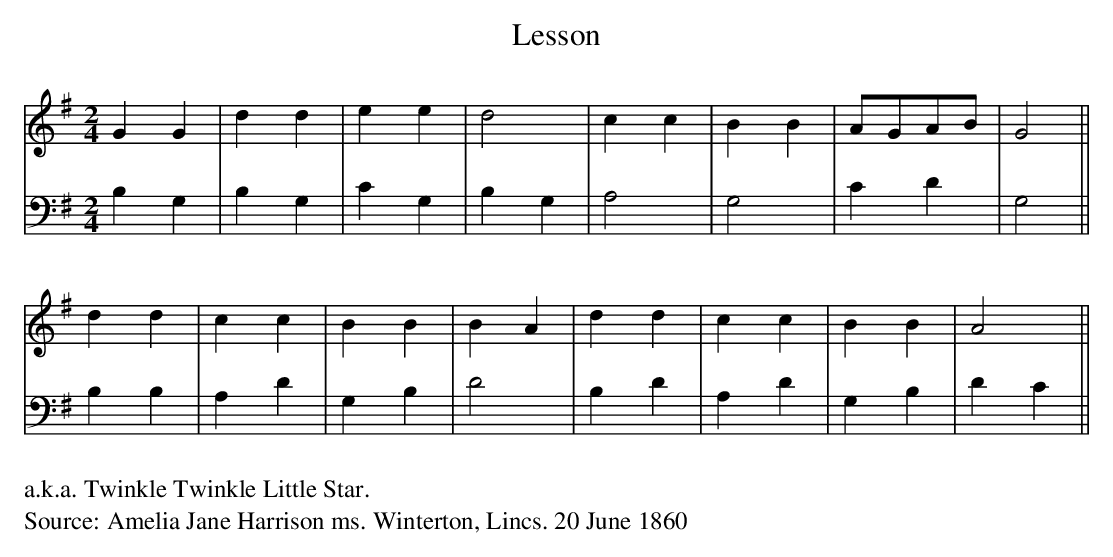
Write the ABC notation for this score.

X:1
T:Lesson
M:2/4
L:1/4
K:G
V:1
V:2 clef=bass octave=-1
V:1
GG|dd|ee|d2|cc|BB|A/G/A/B/|G2||
dd|cc|BB|BA|dd|cc|BB|A2||
V:2
BG|BG|cG|BG|A2|G2|cd|G2||
BB|Ad|GB|d2|Bd|Ad|GB|dc||
